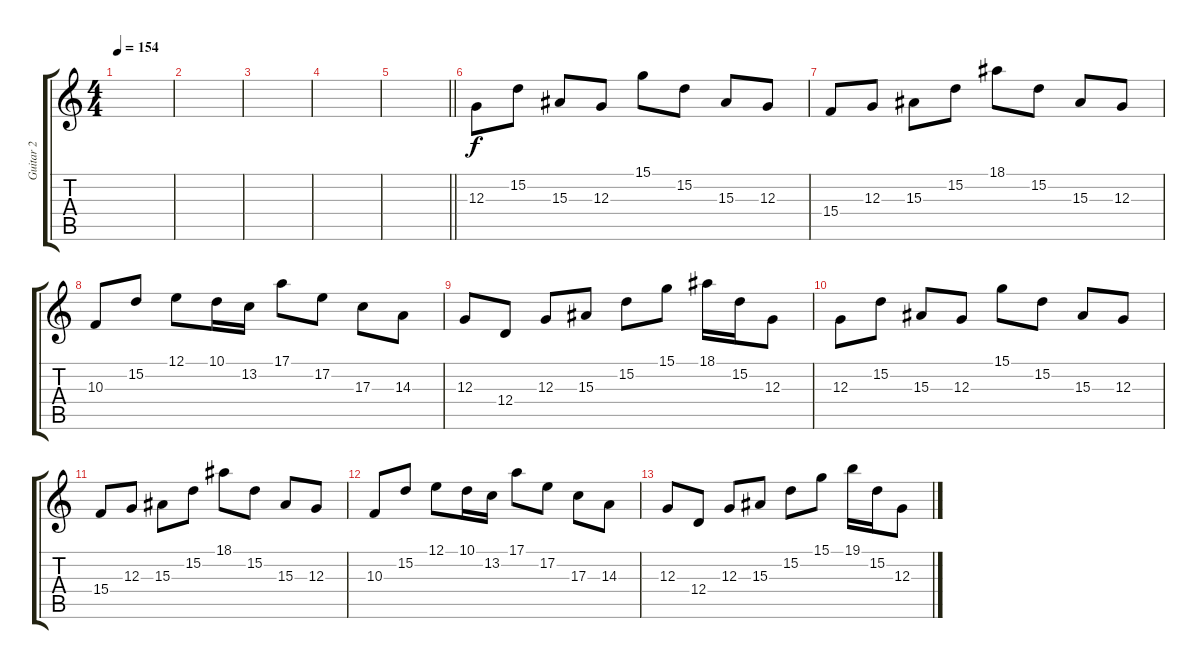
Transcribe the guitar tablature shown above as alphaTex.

\track ("Guitar 2" "Guitar 2") {instrument lead1square}
\staff {score tabs}
\tuning (E4 B3 G3 D3 A2 E2) {hide}
\ts (4 4)
\tempo 154
\clef g2
\ks c
|
|
|
|
\barLineRight lightlight
|
12.3.8 15.2.8 15.3.8 12.3.8 15.1.8 15.2.8 15.3.8 12.3.8 |
15.4.8 12.3.8 15.3.8 15.2.8 18.1.8 15.2.8 15.3.8 12.3.8 |
10.3.8 15.2.8 12.1.8 10.1.16 13.2.16 17.1.8 17.2.8 17.3.8 14.3.8 |
12.3.8 12.4.8 12.3.8 15.3.8 15.2.8 15.1.8 18.1.16 15.2.16 12.3.8 |
12.3.8 15.2.8 15.3.8 12.3.8 15.1.8 15.2.8 15.3.8 12.3.8 |
15.4.8 12.3.8 15.3.8 15.2.8 18.1.8 15.2.8 15.3.8 12.3.8 |
10.3.8 15.2.8 12.1.8 10.1.16 13.2.16 17.1.8 17.2.8 17.3.8 14.3.8 |
12.3.8 12.4.8 12.3.8 15.3.8 15.2.8 15.1.8 19.1.16 15.2.16 12.3.8
